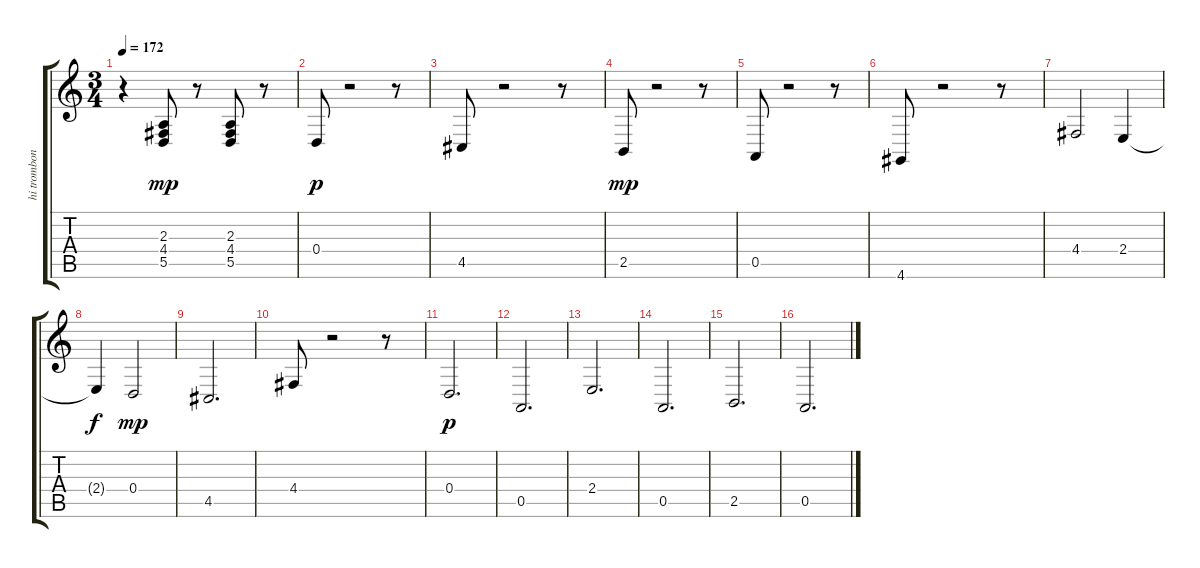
\track ("hi trombones" "hi trombon") {instrument trombone}
\staff {score tabs}
\tuning (E4 B3 G3 D3 A2 E2) {hide}
\ts (3 4)
\tempo 172
\clef g2
\ks c
r.4{dy mp} (2.3 4.4 5.5).8 r.8 (2.3 4.4 5.5).8 r.8 |
0.4.8{dy p} r.2 r.8 |
4.5.8 r.2 r.8 |
2.5.8{dy mp} r.2 r.8 |
0.5.8 r.2 r.8 |
4.6.8 r.2 r.8 |
4.4.2 2.4.4 |
2.4{t}.4{dy f} 0.4.2{dy mp} |
4.5.2{d} |
4.4.8 r.2 r.8 |
0.4.2{d dy p} |
0.5.2{d} |
2.4.2{d} |
0.5.2{d} |
2.5.2{d} |
0.5.2{d}
